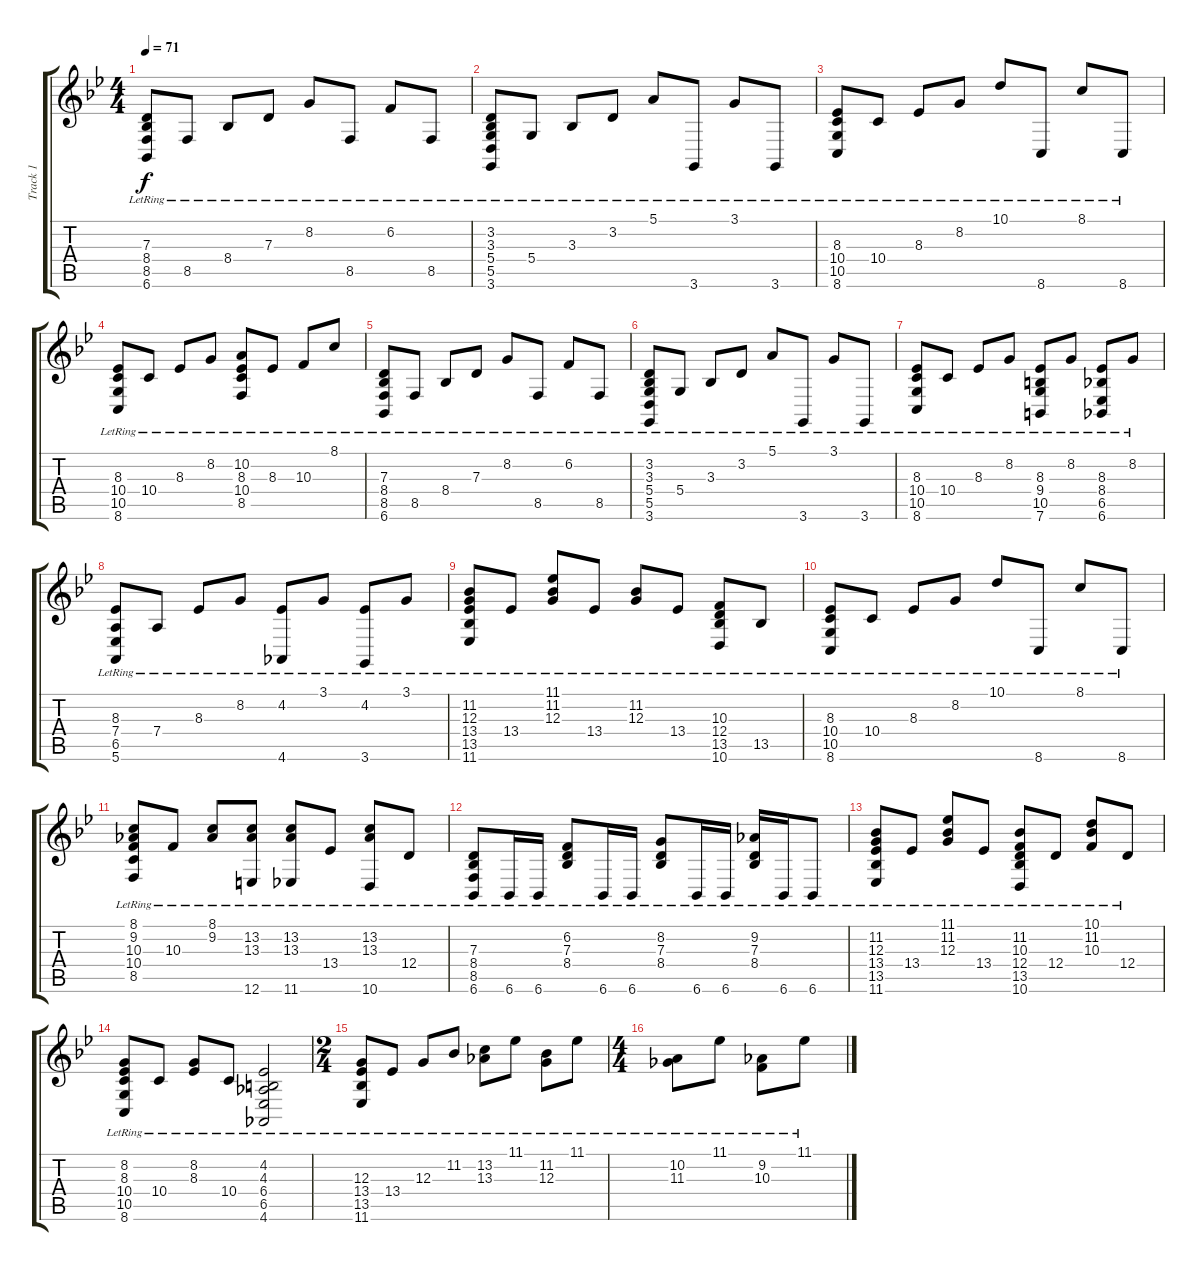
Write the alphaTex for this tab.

\track ("Track 1" "Track 1") {instrument acousticgrandpiano}
\staff {score tabs}
\tuning (E4 B3 G3 D3 A2 E2) {hide}
\ts (4 4)
\tempo 71
\clef g2
\ks bb
(7.3{lr} 8.4{lr} 8.5{lr} 6.6{lr}).8{dy f} 8.5{lr}.8 8.4{lr}.8 7.3{lr}.8 8.2{lr}.8 8.5{lr}.8 6.2{lr}.8 8.5{lr}.8 |
(3.2{lr} 3.3{lr} 5.4{lr} 5.5{lr} 3.6{lr}).8 5.4{lr}.8 3.3{lr}.8 3.2{lr}.8 5.1{lr}.8 3.6{lr}.8 3.1{lr}.8 3.6{lr}.8 |
(8.3{lr} 10.4{lr} 10.5{lr} 8.6{lr}).8 10.4{lr}.8 8.3{lr}.8 8.2{lr}.8 10.1{lr}.8 8.6{lr}.8 8.1{lr}.8 8.6{lr}.8 |
(8.3{lr} 10.4{lr} 10.5{lr} 8.6{lr}).8 10.4{lr}.8 8.3{lr}.8 8.2{lr}.8 (10.2{lr} 8.3{lr} 10.4{lr} 8.5{lr}).8 8.3{lr}.8 10.3{lr}.8 8.1{lr}.8 |
(7.3{lr} 8.4{lr} 8.5{lr} 6.6{lr}).8 8.5{lr}.8 8.4{lr}.8 7.3{lr}.8 8.2{lr}.8 8.5{lr}.8 6.2{lr}.8 8.5{lr}.8 |
(3.2{lr} 3.3{lr} 5.4{lr} 5.5{lr} 3.6{lr}).8 5.4{lr}.8 3.3{lr}.8 3.2{lr}.8 5.1{lr}.8 3.6{lr}.8 3.1{lr}.8 3.6{lr}.8 |
(8.3{lr} 10.4{lr} 10.5{lr} 8.6{lr}).8 10.4{lr}.8 8.3{lr}.8 8.2{lr}.8 (8.3{lr} 9.4{lr} 10.5{lr} 7.6{lr}).8 8.2{lr}.8 (8.3{lr} 8.4{lr} 6.5{lr} 6.6{lr}).8 8.2{lr}.8 |
(8.3{lr} 7.4{lr} 6.5{lr} 5.6{lr}).8 7.4{lr}.8 8.3{lr}.8 8.2{lr}.8 (4.2{lr} 4.6{lr}).8 3.1{lr}.8 (4.2{lr} 3.6{lr}).8 3.1{lr}.8 |
(11.2{lr} 12.3{lr} 13.4{lr} 13.5{lr} 11.6{lr}).8 13.4{lr}.8 (11.1{lr} 11.2{lr} 12.3{lr}).8 13.4{lr}.8 (11.2{lr} 12.3{lr}).8 13.4{lr}.8 (10.3{lr} 12.4{lr} 13.5{lr} 10.6{lr}).8 13.5{lr}.8 |
(8.3{lr} 10.4{lr} 10.5{lr} 8.6{lr}).8 10.4{lr}.8 8.3{lr}.8 8.2{lr}.8 10.1{lr}.8 8.6{lr}.8 8.1{lr}.8 8.6{lr}.8 |
(8.1{lr} 9.2{lr} 10.3{lr} 10.4{lr} 8.5{lr}).8 10.3{lr}.8 (8.1{lr} 9.2{lr}).8 (13.2{lr} 13.3{lr} 12.6{lr}).8 (13.2{lr} 13.3{lr} 11.6{lr}).8 13.4{lr}.8 (13.2{lr} 13.3{lr} 10.6{lr}).8 12.4{lr}.8 |
(7.3{lr} 8.4{lr} 8.5{lr} 6.6{lr}).8 6.6{lr}.16 6.6{lr}.16 (6.2{lr} 7.3{lr} 8.4{lr}).8 6.6{lr}.16 6.6{lr}.16 (8.2{lr} 7.3{lr} 8.4{lr}).8 6.6{lr}.16 6.6{lr}.16 (9.2{lr} 7.3{lr} 8.4{lr}).16 6.6{lr}.16 6.6{lr}.8 |
(11.2{lr} 12.3{lr} 13.4{lr} 13.5{lr} 11.6{lr}).8 13.4{lr}.8 (11.1{lr} 11.2{lr} 12.3{lr}).8 13.4{lr}.8 (11.2{lr} 10.3{lr} 12.4{lr} 13.5{lr} 10.6{lr}).8 12.4{lr}.8 (10.1{lr} 11.2{lr} 10.3{lr}).8 12.4{lr}.8 |
(8.2{lr} 8.3{lr} 10.4{lr} 10.5{lr} 8.6{lr}).8 10.4{lr}.8 (8.2{lr} 8.3{lr}).8 10.4{lr}.8 (4.2{lr} 4.3{lr} 6.4{lr} 6.5{lr} 4.6{lr}).2 |
\ts (2 4)
(12.3{lr} 13.4{lr} 13.5{lr} 11.6{lr}).8 13.4{lr}.8 12.3{lr}.8 11.2{lr}.8 (13.2{lr} 13.3{lr}).8 11.1{lr}.8 (11.2{lr} 12.3{lr}).8 11.1{lr}.8 |
\ts (4 4)
(10.2{lr} 11.3{lr}).8 11.1{lr}.8 (9.2{lr} 10.3{lr}).8 11.1{lr}.8
